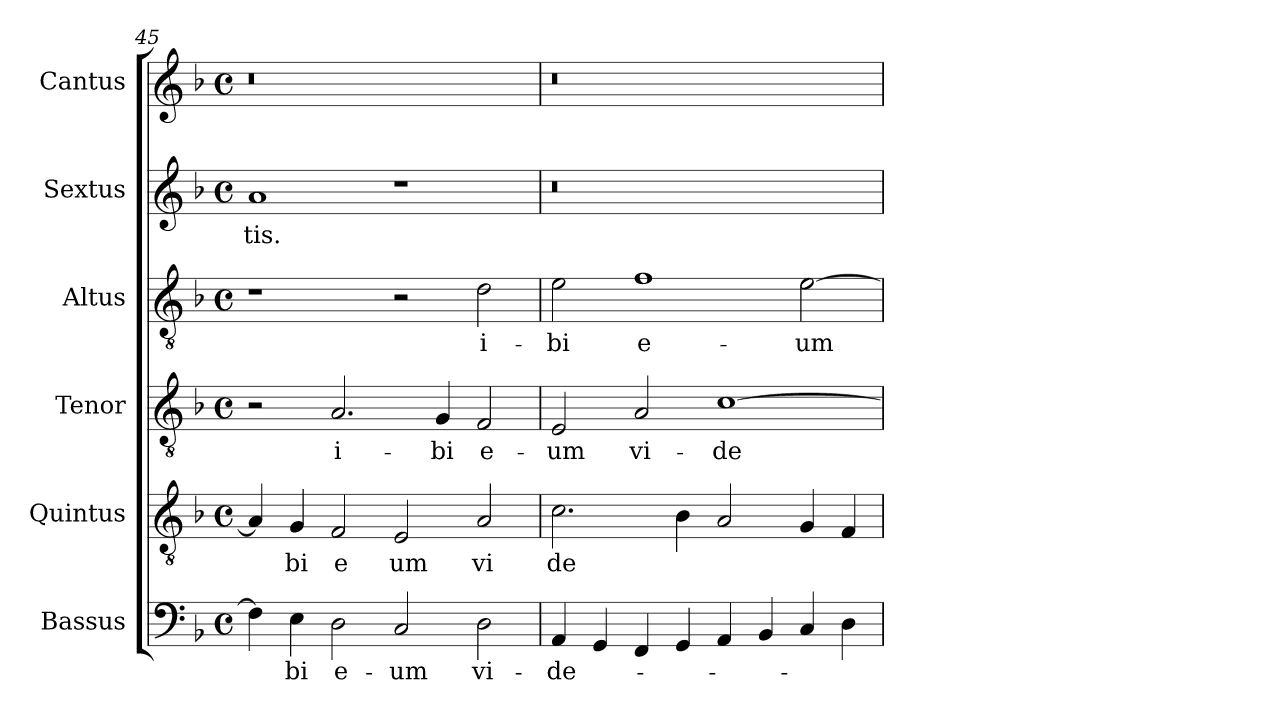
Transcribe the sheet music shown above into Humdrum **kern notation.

**kern	**text	**kern	**text	**kern	**text	**kern	**text	**kern	**text	**kern
*part6	*part6	*part5	*part5	*part4	*part4	*part3	*part3	*part2	*part2	*part1
*staff6	*staff6	*staff5	*staff5	*staff4	*staff4	*staff3	*staff3	*staff2	*staff2	*staff1
*I"Bassus	*	*I"Quintus	*	*I"Tenor	*	*I"Altus	*	*I"Sextus	*	*I"Cantus
*clefF4	*	*clefGv2	*	*clefGv2	*	*clefGv2	*	*clefG2	*	*clefG2
*k[b-]	*	*k[b-]	*	*k[b-]	*	*k[b-]	*	*k[b-]	*	*k[b-]
*F:	*	*F:	*	*F:	*	*F:	*	*F:	*	*F:
*M4/4	*	*M4/4	*	*M4/4	*	*M4/4	*	*M4/4	*	*M4/4
*met(c)	*	*met(c)	*	*met(c)	*	*met(c)	*	*met(c)	*	*met(c)
=45	=45	=45	=45	=45	=45	=45	=45	=45	=45	=45
!	!	!	!	!	!	!	!	!	!LO:LY:b:cj	!
4F\]	.	4A/]	.	2r	.	1r	.	1a	tis.	0r
!	!LO:LY:b:cj	!	!LO:LY:b:cj	!	!	!	!	!	!	!
4E\	-bi	4G/	bi	.	.	.	.	.	.	.
!	!LO:LY:b:cj	!	!LO:LY:b:cj	!	!LO:LY:b:cj	!	!	!	!	!
2D\	e-	2F/	e	2.A/	i-	.	.	.	.	.
!	!LO:LY:b:cj	!	!LO:LY:b:cj	!	!	!	!	!	!	!
2C/	-um	2E/	um	.	.	2r	.	1r	.	.
!	!	!	!	!	!LO:LY:b:cj	!	!	!	!	!
.	.	.	.	4G/	-bi	.	.	.	.	.
!	!LO:LY:b:cj	!	!LO:LY:b:cj	!	!LO:LY:b:cj	!	!LO:LY:b:cj	!	!	!
2D\	vi-	2A/	vi	2F/	e-	2d\	i-	.	.	.
=46	=46	=46	=46	=46	=46	=46	=46	=46	=46	=46
!	!LO:LY:b:cj	!	!LO:LY:b:cj	!	!LO:LY:b:cj	!	!LO:LY:b:cj	!	!	!
4AA/	-de-	2.c\	de	2E/	-um	2e\	-bi	0r	.	0r
4GG/	.	.	.	.	.	.	.	.	.	.
!	!	!	!	!	!LO:LY:b:cj	!	!LO:LY:b:cj	!	!	!
4FF/	.	.	.	2A/	vi-	1f	e-	.	.	.
4GG/	.	4B-\	.	.	.	.	.	.	.	.
!	!	!	!	!	!LO:LY:b:cj	!	!	!	!	!
4AA/	.	2A/	.	[>1c	-de-	.	.	.	.	.
4BB-/	.	.	.	.	.	.	.	.	.	.
!	!	!	!	!	!	!	!LO:LY:b	!	!	!
4C/	.	4G/	.	.	.	[>2e\	-um	.	.	.
4D\	.	4F/	.	.	.	.	.	.	.	.
=	=	=	=	=	=	=	=	=	=	=
*-	*-	*-	*-	*-	*-	*-	*-	*-	*-	*-
